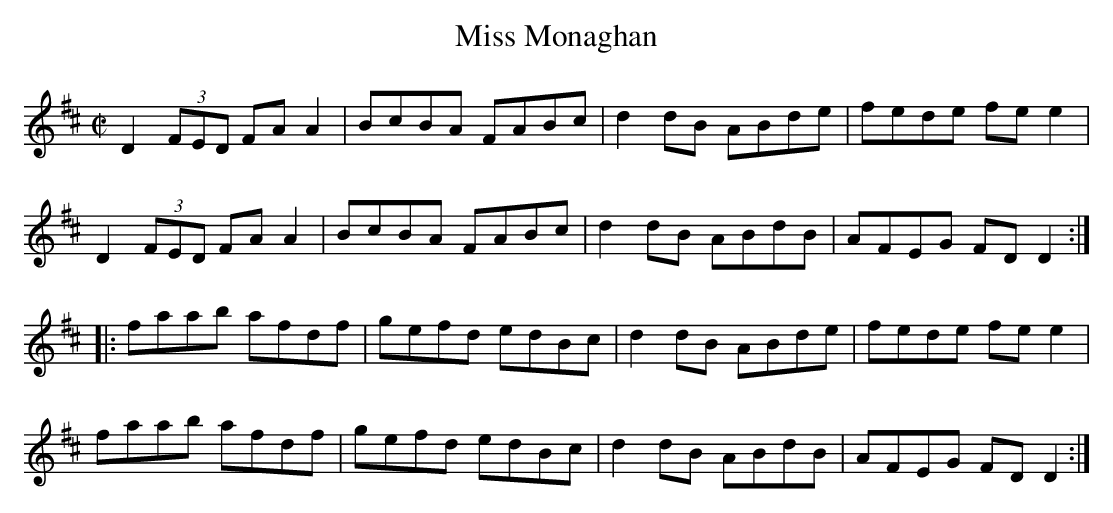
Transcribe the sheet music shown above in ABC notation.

X:1
T:Miss Monaghan
M:C|
K:D
D2 (3FED FAA2|BcBA FABc|d2dB ABde|fede fee2|
D2 (3FED FAA2|BcBA FABc|d2dB ABdB|AFEG FDD2:|
|:faab afdf|gefd edBc|d2dB ABde|fede fee2|
faab afdf|gefd edBc|d2dB ABdB|AFEG FDD2:|
